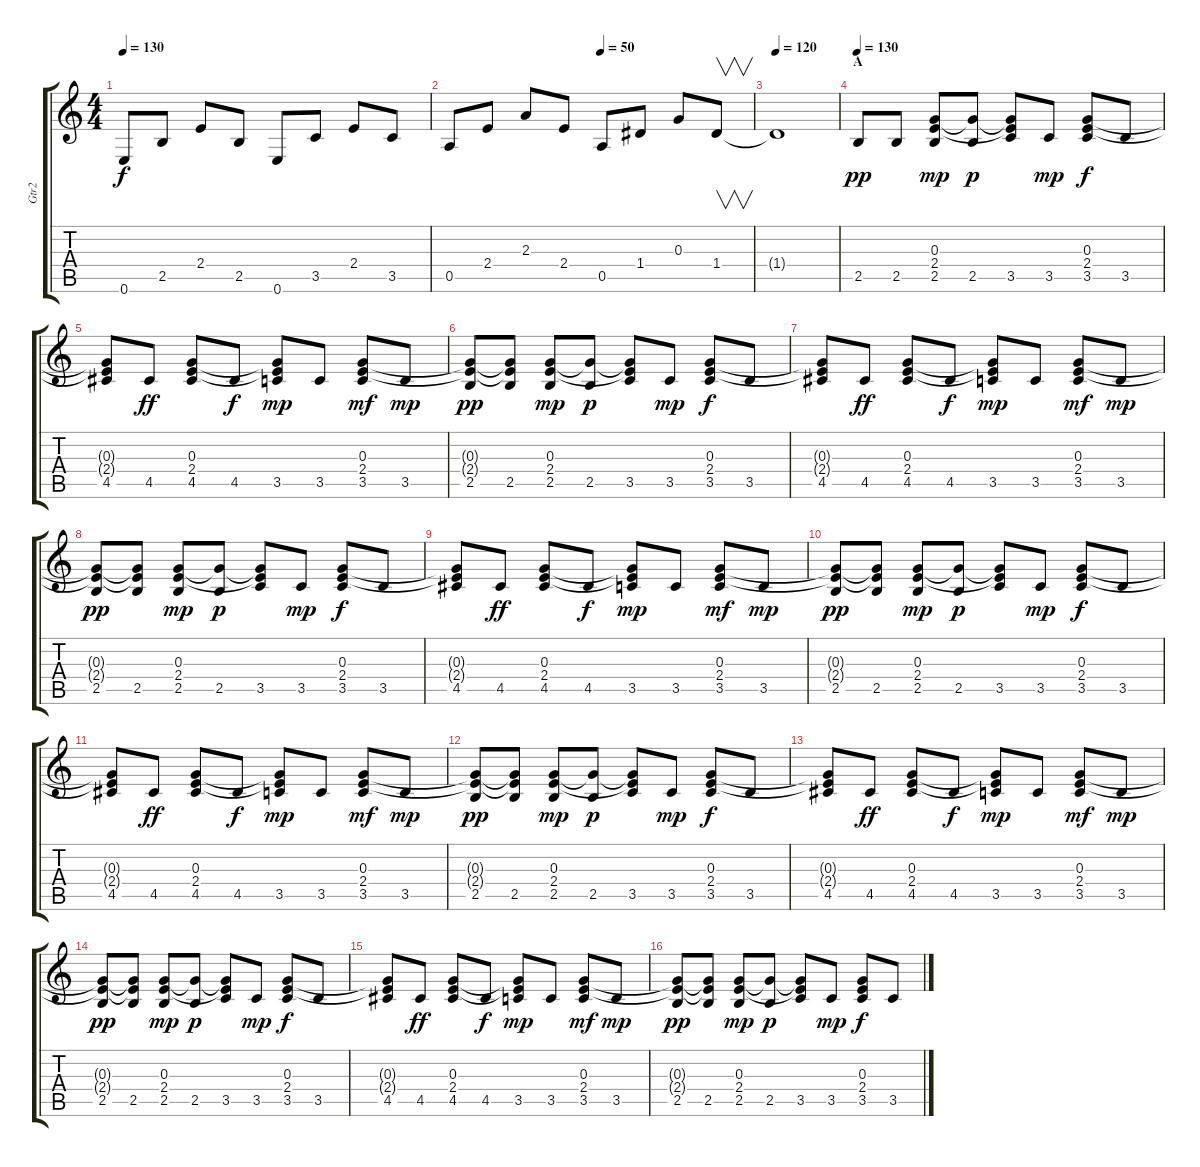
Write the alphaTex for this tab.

\track ("Gtr2" "Gtr2") {instrument overdrivenguitar}
\staff {score tabs}
\tuning (E4 B3 G3 D3 A2 E2) {hide}
\ts (4 4)
\tempo 130
\tempo 120
\tempo 130
\clef g2
\ks c
0.6.8{dy f instrument overdrivenguitar} 2.5.8 2.4.8 2.5.8 0.6.8 3.5.8 2.4.8 3.5.8 |
\tempo (50 0.5)
0.5.8 2.4.8 2.3.8 2.4.8 0.5.8 1.4.8 0.3.8 1.4.8{v} |
\tempo 120
1.4{t}.1 |
\section ("" "A")
\tempo 130
2.5.8{dy pp} 2.5.8 (0.3 2.4 2.5).8{dy mp} (0.3{t} 2.5).8{dy p} (0.3{t} 2.4{t} 3.5).8 3.5.8{dy mp} (0.3 2.4 3.5).8{dy f} 3.5.8 |
(0.3{t} 2.4{t} 4.5).8 4.5.8{dy ff} (0.3 2.4 4.5).8 4.5.8{dy f} (0.3{t} 2.4{t} 3.5).8{dy mp} 3.5.8 (0.3 2.4 3.5).8{dy mf} 3.5.8{dy mp} |
(0.3{t} 2.4{t} 2.5).8{dy pp} (0.3{t} 2.4{t} 2.5).8 (0.3 2.4 2.5).8{dy mp} (0.3{t} 2.5).8{dy p} (0.3{t} 2.4{t} 3.5).8 3.5.8{dy mp} (0.3 2.4 3.5).8{dy f} 3.5.8 |
(0.3{t} 2.4{t} 4.5).8 4.5.8{dy ff} (0.3 2.4 4.5).8 4.5.8{dy f} (0.3{t} 2.4{t} 3.5).8{dy mp} 3.5.8 (0.3 2.4 3.5).8{dy mf} 3.5.8{dy mp} |
(0.3{t} 2.4{t} 2.5).8{dy pp} (0.3{t} 2.4{t} 2.5).8 (0.3 2.4 2.5).8{dy mp} (0.3{t} 2.5).8{dy p} (0.3{t} 2.4{t} 3.5).8 3.5.8{dy mp} (0.3 2.4 3.5).8{dy f} 3.5.8 |
(0.3{t} 2.4{t} 4.5).8 4.5.8{dy ff} (0.3 2.4 4.5).8 4.5.8{dy f} (0.3{t} 2.4{t} 3.5).8{dy mp} 3.5.8 (0.3 2.4 3.5).8{dy mf} 3.5.8{dy mp} |
(0.3{t} 2.4{t} 2.5).8{dy pp} (0.3{t} 2.4{t} 2.5).8 (0.3 2.4 2.5).8{dy mp} (0.3{t} 2.5).8{dy p} (0.3{t} 2.4{t} 3.5).8 3.5.8{dy mp} (0.3 2.4 3.5).8{dy f} 3.5.8 |
(0.3{t} 2.4{t} 4.5).8 4.5.8{dy ff} (0.3 2.4 4.5).8 4.5.8{dy f} (0.3{t} 2.4{t} 3.5).8{dy mp} 3.5.8 (0.3 2.4 3.5).8{dy mf} 3.5.8{dy mp} |
(0.3{t} 2.4{t} 2.5).8{dy pp} (0.3{t} 2.4{t} 2.5).8 (0.3 2.4 2.5).8{dy mp} (0.3{t} 2.5).8{dy p} (0.3{t} 2.4{t} 3.5).8 3.5.8{dy mp} (0.3 2.4 3.5).8{dy f} 3.5.8 |
(0.3{t} 2.4{t} 4.5).8 4.5.8{dy ff} (0.3 2.4 4.5).8 4.5.8{dy f} (0.3{t} 2.4{t} 3.5).8{dy mp} 3.5.8 (0.3 2.4 3.5).8{dy mf} 3.5.8{dy mp} |
(0.3{t} 2.4{t} 2.5).8{dy pp} (0.3{t} 2.4{t} 2.5).8 (0.3 2.4 2.5).8{dy mp} (0.3{t} 2.5).8{dy p} (0.3{t} 2.4{t} 3.5).8 3.5.8{dy mp} (0.3 2.4 3.5).8{dy f} 3.5.8 |
(0.3{t} 2.4{t} 4.5).8 4.5.8{dy ff} (0.3 2.4 4.5).8 4.5.8{dy f} (0.3{t} 2.4{t} 3.5).8{dy mp} 3.5.8 (0.3 2.4 3.5).8{dy mf} 3.5.8{dy mp} |
(0.3{t} 2.4{t} 2.5).8{dy pp} (0.3{t} 2.4{t} 2.5).8 (0.3 2.4 2.5).8{dy mp} (0.3{t} 2.5).8{dy p} (0.3{t} 2.4{t} 3.5).8 3.5.8{dy mp} (0.3 2.4 3.5).8{dy f} 3.5.8
